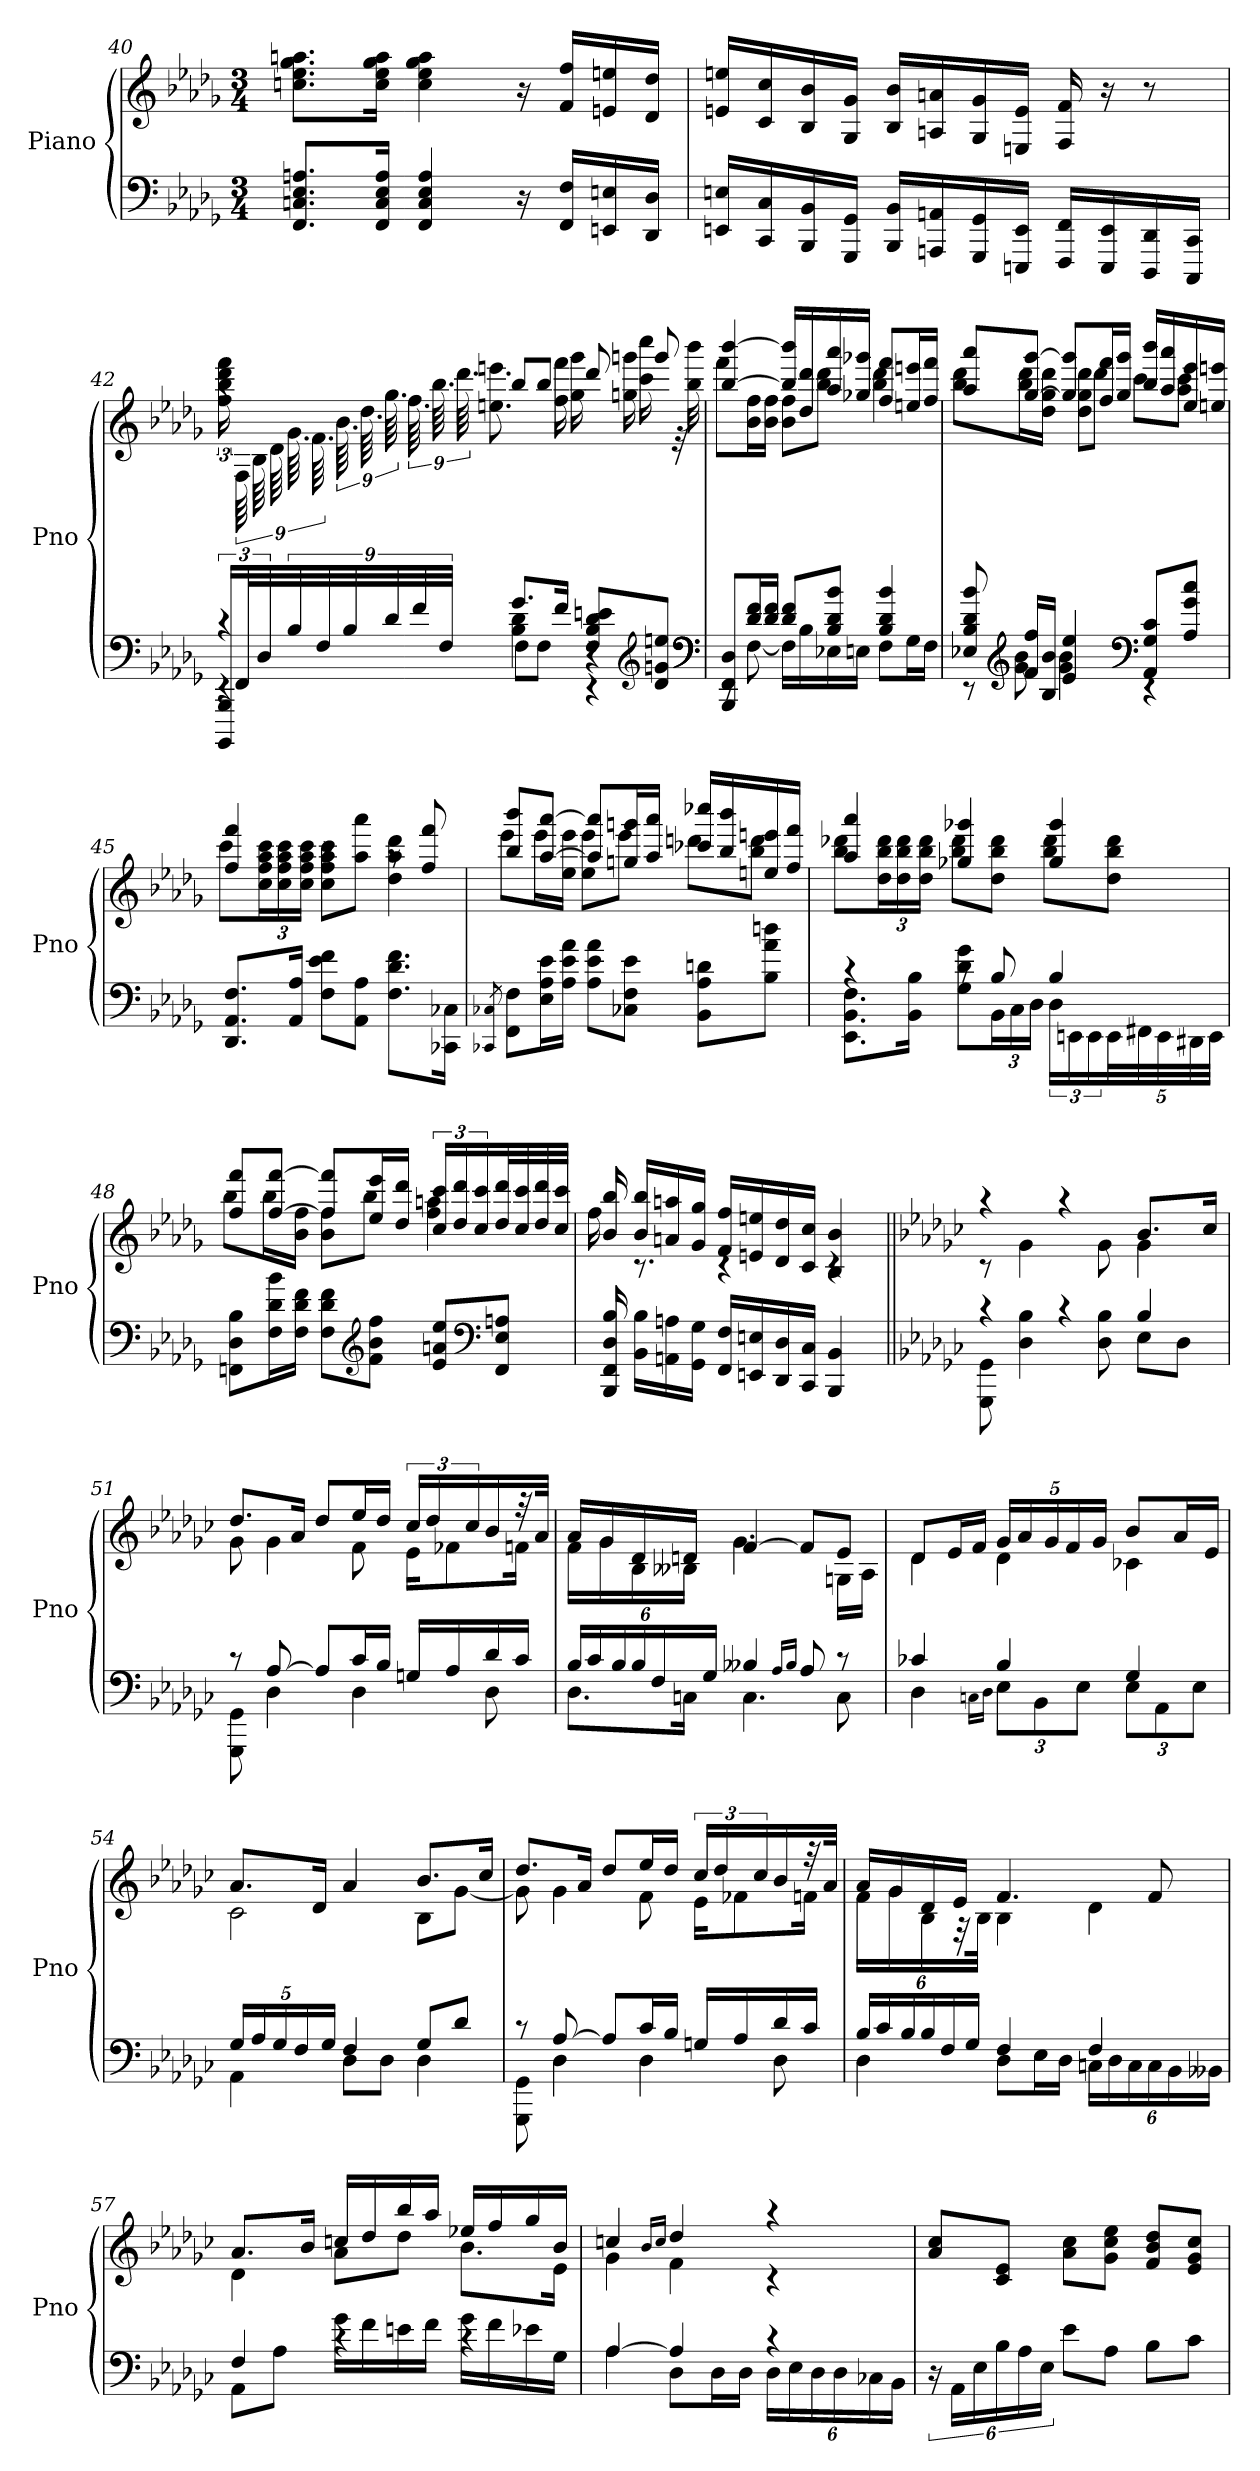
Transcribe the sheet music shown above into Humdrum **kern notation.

**kern	**kern
*part1	*part1
*staff2	*staff1
*I"Piano	*
*I'Pno	*
*clefF4	*clefG2
*k[b-e-a-d-g-]	*k[b-e-a-d-g-]
*b-:	*b-:
*M3/4	*M3/4
=40	=40
8.FF 8.Cn 8.E- 8.AnL	8.ccn 8.ee- 8.gg- 8.aanL
16FF 16C 16E- 16AJk	16cc 16ee- 16gg- 16aaJk
4FF 4C 4E- 4A	4cc 4ee- 4gg- 4aa
16r	16r
16FF 16FLL	16f 16ffLL
16EEn 16En	16en 16een
16DD- 16D-JJ	16d- 16dd-JJ
=41	=41
16EEn 16EnLL	16en 16eenLL
16CC 16C	16c 16cc
16BBB- 16BB-	16B- 16b-
16GGG- 16GG-JJ	16G- 16g-JJ
16BBB- 16BB-LL	16B- 16b-LL
16AAAn 16AAn	16An 16an
16GGG- 16GG-	16G- 16g-
16EEEn 16EEJJ	16En 16eJJ
16FFF 16FFLL	16F 16f
16EEE 16EE	16r
16DDD- 16DD-	8r
16CCC 16CCJJ	.
=42	=42
*^	*^
*	*^	*	*
4rc	4rEE	24BBBB-/ 24BBB-/LL	4raa	24ff 24bb- 24ddd- 24fffLL
.	.	48FF/L	.	72FLL
.	.	.	.	72B-
.	.	48D-/	.	.
.	.	.	.	72d-
.	.	36B-/	.	72.g-
.	.	.	.	72.f
.	.	36F/	.	.
.	.	.	.	72.b-
.	.	36B-/	.	.
.	.	.	.	72.dd-
.	.	36d-/	.	72.gg-
.	.	.	.	72.ff
.	.	36f/	.	.
.	.	.	.	72.bb-
.	.	36F/JJJ	.	.
.	.	.	.	72.ddd-
8.g-L	4B- 4d-	8F\L	8bb-L	8.een 8.eeenL
.	.	8F\J	8bb-J	.
16fJk	.	.	.	16ff 16fffJk
8F 8B- 8d- 8enL	4rEE	4r	8ddd-	16gg- 16ggg-LL
.	.	.	.	16ggn 16gggn
*clefG2	*	*	*	*
8d- 8gn 8eenJ	.	.	8ggg	16ccc 16cccc
.	.	.	.	32r
.	.	.	.	32bb- 32bbb-JJk
*v	*v	*v	*	*
*clefF4	*	*
=43	=43	=43
*^	*	*
8BBB- 8FF 8D-L	8rEE	[4bb- [4bbb-	8fffL
16d- 16fL	[8F	.	16b- 16ffL
16d- 16fJJ	.	.	16b- 16ffJJ
8d- 8fL	16FLL]	16bb-] 16bbb-]LL	8b- 8ffL
.	16B-	16dd- 16ddd-	.
8B- 8d- 8b-J	16E-X	16aa- 16aaa-	8bb- 8ddd-J
.	16EnJJ	16gg-X 16ggg-XJJ	.
4B- 4d- 4b-	8FL	8ff 8fffL	4bb- 4ddd-
.	16G-L	16een 16eeenL	.
.	16FJJ	16ff 16fffJJ	.
=44	=44	=44	=44
8E-X 8B- 8d- 8b-	8rEE	8aa- 8aaa-L	8bb- 8ddd-L
*clefG2	*	*	*
16f 16ffLL	8g- 8b-	[8gg- [8ggg-J	16bb- 16ddd-L
16B- 16b-JJ	.	.	16dd- 16gg- 16ddd-JJ
4e- 4ee-	4g- 4b-	8gg-] 8ggg-]L	8dd- 8gg- 8ddd-L
.	.	16ff 16fffL	8ddd-J
.	.	16gg- 16ggg-JJ	.
*clefF4	*	*	*
8AA- 8G- 8cL	4rEE	16bb- 16bbb-LL	8cccL
.	.	16aa- 16aaa-	.
8A- 8g- 8ccJ	.	16ee- 16eee-	8aa- 8cccJ
.	.	16een 16eeenJJ	.
*v	*v	*	*
=45	=45	=45
8.DD- 8.AA- 8.FL	4ff 4fff	8cccL
.	.	24cc 24ff 24aa- 24cccL
.	.	24cc 24ff 24aa- 24ccc
16AA- 16A-Jk	.	.
.	.	24cc 24ff 24aa- 24cccJJ
8F 8e- 8fL	4raa	8cc 8ff 8aa- 8cccL
8AA- 8A-J	.	8aa- 8aaa-J
8.F 8.d- 8.fL	8raa	4dd- 4aa- 4ddd-
.	8ff 8fff	.
16CC-X 16C-XJk	.	.
=46	=46	=46
8qCC-X/ 8qC-X/	.	.
8FF 8FL	8bb- 8bbb-L	8eee-L
16E- 16A- 16e-L	[8aa- [8aaa-J	16eee-L
16A- 16e- 16a-JJ	.	16ee- 16eee-JJ
8A- 8e- 8a-L	8aa-] 8aaa-]L	8ee- 8eee-L
8C-X 8F 8e-J	16ggn 16gggnL	8eee-J
.	16aa- 16aaa-JJ	.
8BB- 8A- 8dnL	16ccc-X 16cccc-XLL	8dddnL
.	16bb- 16bbb-	.
8B- 8a- 8ddnJ	16een 16eeen	8bb- 8dddJ
.	16ff 16fffJJ	.
=47	=47	=47
*^	*	*
4rc	8.EE- 8.BB- 8.FL	4aa- 4aaa-	8bb- 8ddd-XL
.	.	.	24dd- 24bb- 24ddd-L
.	.	.	24dd- 24bb- 24ddd-
.	16BB- 16B-Jk	.	.
.	.	.	24dd- 24bb- 24ddd-JJ
8rc	8G- 8d- 8g-L	4gg-X 4ggg-X	8bb- 8ddd-L
8B-	24BB-L	.	8dd- 8bb- 8ddd-J
.	24C	.	.
.	24D-JJ	.	.
4B-	24D-LL	4gg- 4ggg-	8bb- 8ddd-L
.	24EEn	.	.
.	24EE	.	.
.	40EEL	.	8dd- 8bb- 8ddd-J
.	40FF#X	.	.
.	40EE	.	.
.	40DD#X	.	.
.	40EEJJJ	.	.
*v	*v	*	*
=48	=48	=48
8FFn 8D- 8B-L	8ff 8fffL	8bb-L
16F 16d- 16b-L	[8ff [8fffJ	16bb-L
16F 16d- 16fJJ	.	16b- 16ffJJ
8F 8d- 8fL	8ff] 8fff]L	8b- 8ffL
*clefG2	*	*
8f 8b- 8ffJ	16ee- 16eee-L	8bb-J
.	16dd- 16ddd-JJ	.
8e- 8an 8ee-L	24cc 24cccLL	4ff 4aan
.	24dd- 24ddd-	.
.	24cc 24ccc	.
*clefF4	*	*
8FF 8E- 8AnJ	32dd- 32ddd-L	.
.	32cc 32ccc	.
.	32dd- 32ddd-	.
.	32cc 32cccJJJ	.
=49	=49	=49
16BBB- 16FF 16D- 16B-	16b- 16bb-	16ff
16BB- 16B-LL	16b- 16bb-LL	8.rc
16AAn 16An	16an 16aan	.
16GG- 16G-JJ	16g- 16gg-JJ	.
16FF 16FLL	16f 16ffLL	4rc
16EEn 16En	16en 16een	.
16DD- 16D-	16d- 16dd-	.
16CC 16CJJ	16c 16ccJJ	.
4BBB- 4BB-	4B- 4b-	4rc
=50||	=50||	=50||
*k[b-e-a-d-g-c-]	*k[b-e-a-d-g-c-]	*
*^	*	*
4rc	8GGG- 8GG-	4raa	8rc
.	4D- 4B-	.	4g-
4rc	.	4raa	.
.	8D- 8B-	.	8g-
4B-	8E-L	8.b-L	4g-
.	8D-J	.	.
.	.	16cc-Jk	.
=51	=51	=51	=51
8rc	8GGG- 8GG-	8.dd-L	8g-
[8A-	4D-	.	4g-
.	.	16a-Jk	.
8A-L]	.	8dd-L	.
16c-L	4D-	16ee-L	8f
16B-JJ	.	16dd-JJ	.
16GnLL	.	24cc-LL	16e-KL
.	.	24dd-	.
16A-	.	.	8f-X
.	.	24cc-	.
16d-	8D-	16b-	.
16c-JJ	.	32r	16fnJk
.	.	32a-JJk	.
=52	=52	=52	=52
24B-LL	8.D-L	16a-LL	16fLL
24c-	.	.	.
.	.	16g-	16g-
24B-	.	.	.
24B-	.	16d-	16B-
24F	.	.	.
.	16CnJk	16dnJJ	16B--XJJ
24G-JJ	.	.	.
4B--X	4.C	[4f	4.g-
16qqA-/LL	.	.	.
16qqB--/JJ	.	.	.
8A-	.	8fL]	.
8rc	8C	8e-J	16GnLL
.	.	.	16A-JJ
=53	=53	=53	=53
4c-X	4D-	8d-L	4d-
.	.	16e-L	.
.	.	16fJJ	.
.	16qqCn\LL	.	.
.	16qqD-\JJ	.	.
4B-	12E-L	20g-LL	4d-
.	.	20a-	.
.	12BB-	.	.
.	.	20g-	.
.	.	20f	.
.	12E-J	.	.
.	.	20g-JJ	.
4G-	12E-L	8b-L	4c-X
.	12AA-	.	.
.	.	16a-L	.
.	12E-J	.	.
.	.	16e-JJ	.
=54	=54	=54	=54
20G-LL	4AA-	8.a-L	2c-
20A-	.	.	.
20G-	.	.	.
20F	.	.	.
.	.	16d-Jk	.
20G-JJ	.	.	.
4F	8D-L	4a-	.
.	8D-J	.	.
8G-L	4D-	8.b-L	8B-L
8d-J	.	.	[8g-J
.	.	16cc-Jk	.
=55	=55	=55	=55
8rc	8GGG- 8GG-	8.dd-L	8g-]
[8A-	4D-	.	4g-
.	.	16a-Jk	.
8A-L]	.	8dd-L	.
16c-L	4D-	16ee-L	8f
16B-JJ	.	16dd-JJ	.
16GnLL	.	24cc-LL	16e-KL
.	.	24dd-	.
16A-	.	.	8f-X
.	.	24cc-	.
16d-	8D-	16b-	.
16c-JJ	.	32r	16fnJk
.	.	32a-JJk	.
=56	=56	=56	=56
24B-LL	4D-	16a-LL	16fLL
24c-	.	.	.
.	.	16g-	16g-
24B-	.	.	.
24B-	.	16d-	16B-
24F	.	.	.
.	.	16e-JJ	32r
24G-JJ	.	.	.
.	.	.	32B-JJk
4F	8D-L	4.f	4B-
.	16E-L	.	.
.	16D-JJ	.	.
4F	24CnLL	.	4d-
.	24D-	.	.
.	24C	.	.
.	24C	8f	.
.	24BB-	.	.
.	24BB--XJJ	.	.
=57	=57	=57	=57
4F	8AA-L	8.a-L	4d-
.	8A-J	.	.
.	.	16b-Jk	.
4rc	16g-LL	16ccnLL	8a-L
.	16f	16dd-	.
.	16en	16bb-	8dd-J
.	16fJJ	16aa-JJ	.
4rc	16g-LL	16ee-XLL	8.b-L
.	16f	16ff	.
.	16e-X	16gg-	.
.	16G-JJ	16b-JJ	16e-Jk
=58	=58	=58	=58
[4A-	4A-	4ccn	4g-
.	.	16qqb-/LL	.
.	.	16qqcc/JJ	.
4A-]	8D-L	4dd-	4f
.	16D-L	.	.
.	16D-JJ	.	.
4rc	24D-LL	4raa	4rc
.	24E-	.	.
.	24D-	.	.
.	24D-	.	.
.	24C-X	.	.
.	24BB-JJ	.	.
*v	*v	*	*
*	*v	*v
=59	=59
24r	8a- 8cc-L
24AA-LL	.
24E-	.
24B-	8c- 8e-J
24A-	.
24E-JJ	.
8e-L	8a- 8cc-L
8A-J	8g- 8cc- 8ee-J
8B-L	8f 8b- 8dd-L
8c-J	8e- 8g- 8cc-J
=	=
*-	*-
